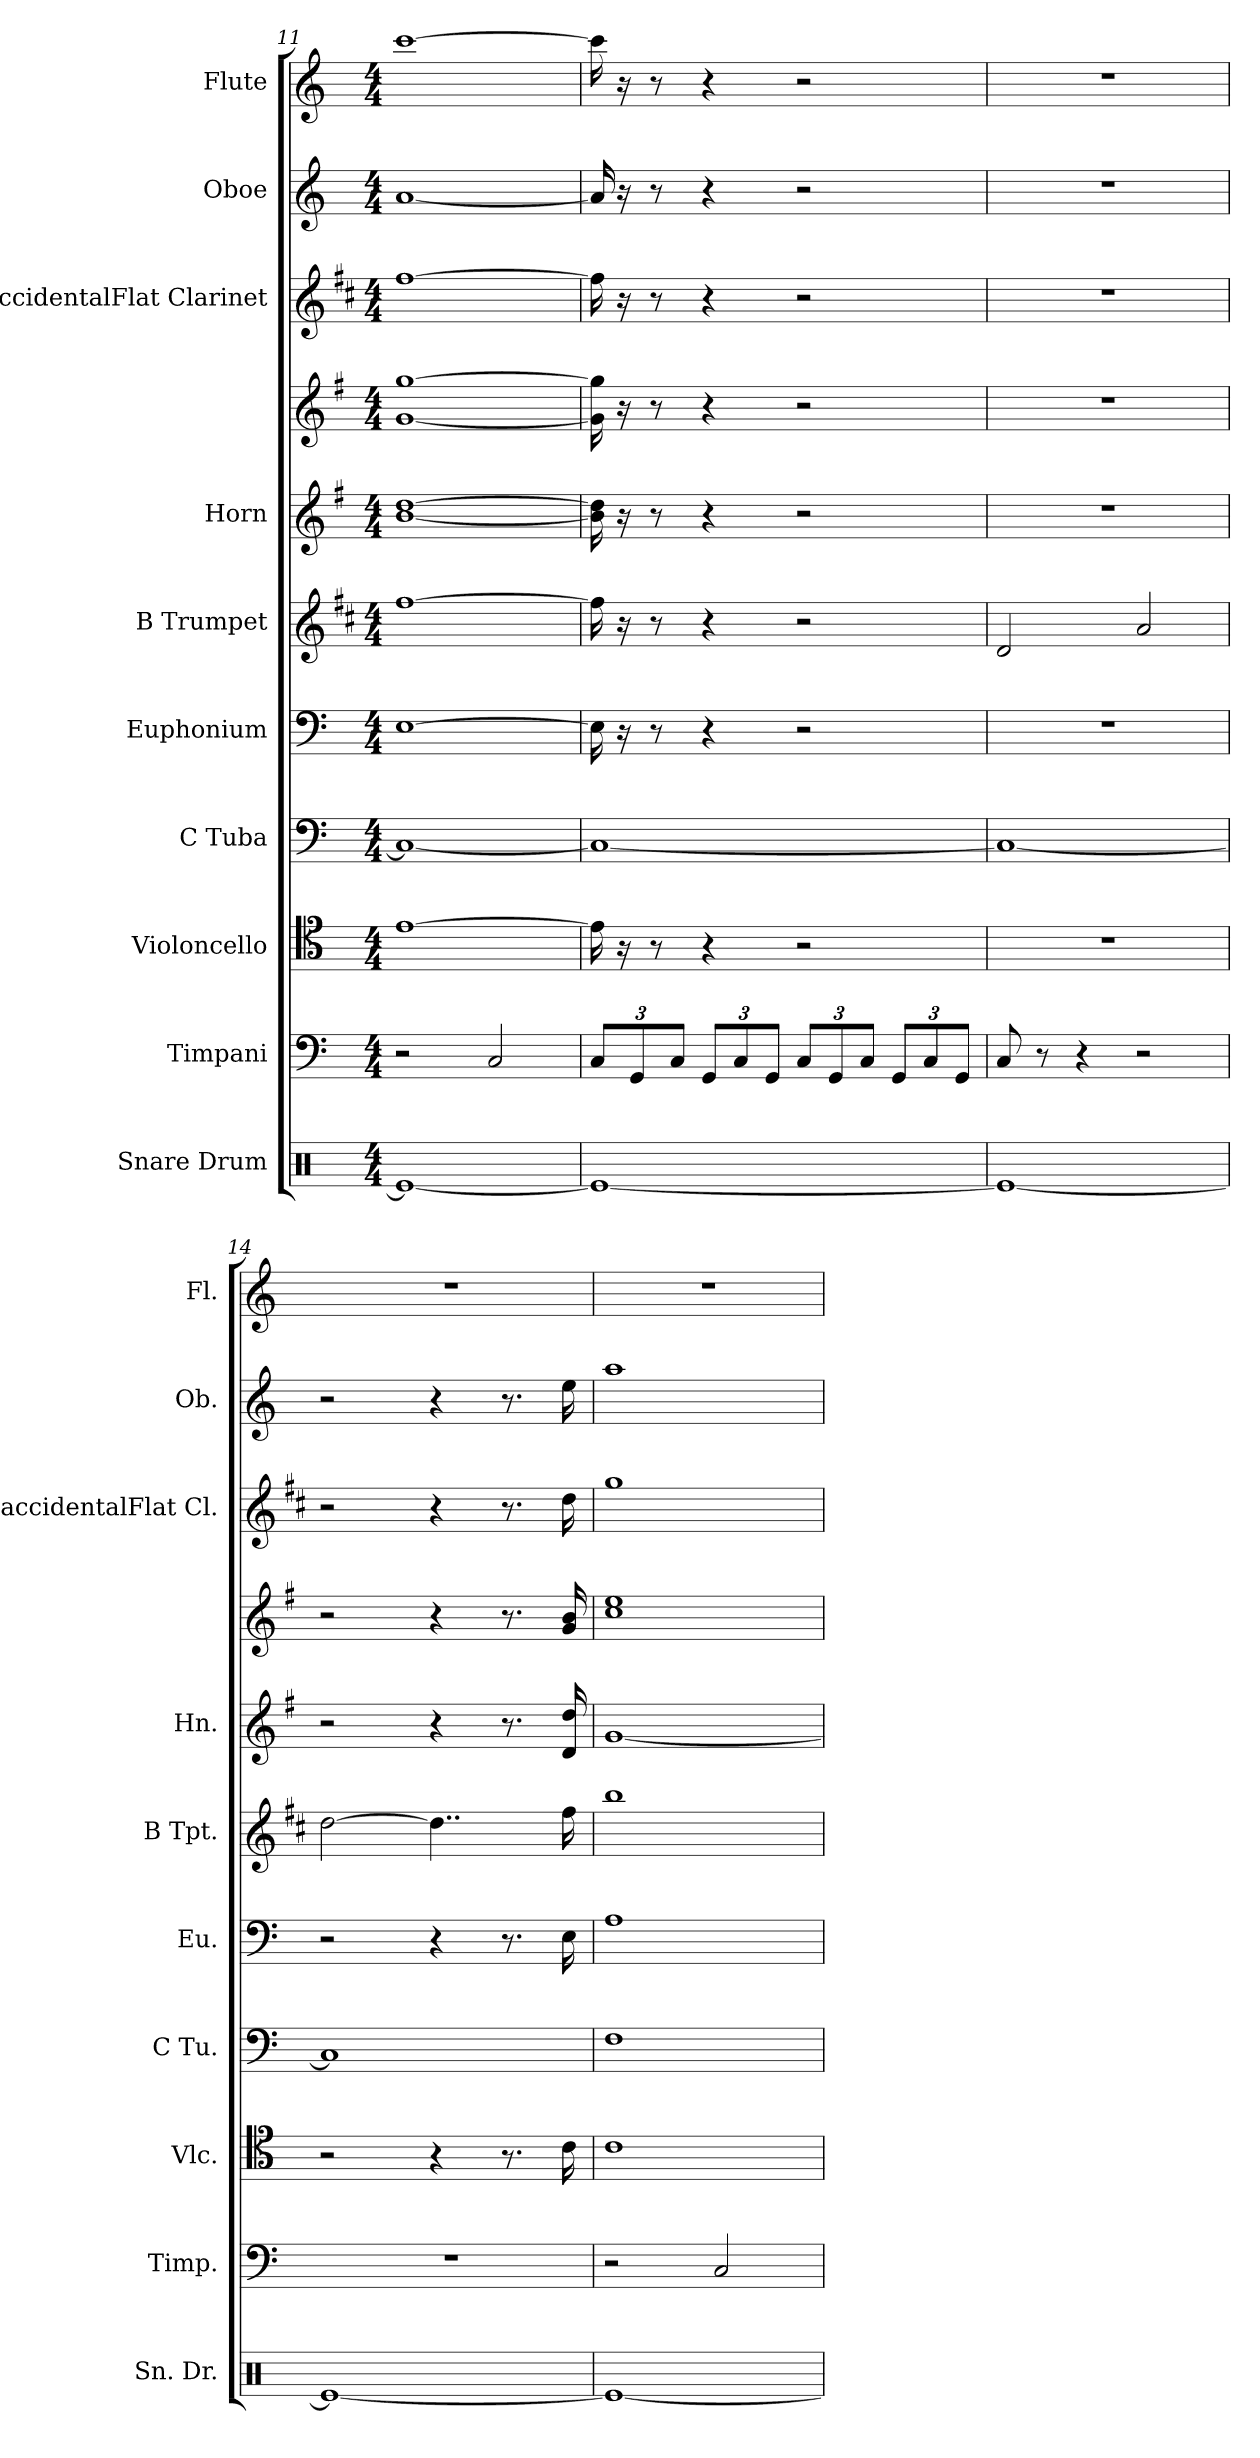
**kern	**kern	**kern	**kern	**kern	**kern	**kern	**kern	**kern	**kern	**kern
*part10	*part9	*part8	*part7	*part6	*part5	*part4	*part4	*part3	*part2	*part1
*staff11	*staff10	*staff9	*staff8	*staff7	*staff6	*staff5	*staff4	*staff3	*staff2	*staff1
*I"Snare Drum	*I"Timpani	*I"Violoncello	*I"C Tuba	*I"Euphonium	*I"B Trumpet	*I"Horn	*	*I"BaccidentalFlat Clarinet	*I"Oboe	*I"Flute
*I'Sn. Dr.	*I'Timp.	*I'Vlc.	*I'C Tu.	*I'Eu.	*I'B Tpt.	*I'Hn.	*	*I'BaccidentalFlat Cl.	*I'Ob.	*I'Fl.
*clefX	*clefF4	*clefC4	*clefF4	*clefF4	*clefG2	*clefG2	*clefG2	*clefG2	*clefG2	*clefG2
*	*	*	*	*	*ITrd1c2	*ITrd4c7	*ITrd4c7	*ITrd1c2	*	*
*k[]	*k[]	*k[]	*k[]	*k[]	*k[]	*k[]	*k[]	*k[]	*k[]	*k[]
*M4/4	*M4/4	*M4/4	*M4/4	*M4/4	*M4/4	*M4/4	*M4/4	*M4/4	*M4/4	*M4/4
=11	=11	=11	=11	=11	=11	=11	=11	=11	=11	=11
1Re_	2r	[1e	1C_	[1E	[1ee	[1e [1g	[1c [1cc	[1ee	[1a	[1ccc
.	2C/	.	.	.	.	.	.	.	.	.
=12	=12	=12	=12	=12	=12	=12	=12	=12	=12	=12
*	*Xbrackettup	*	*	*	*	*	*	*	*	*
1Re_	12C/L	16e\]	1C_	16E\]	16ee\]	16e\] 16g\]	16c\] 16cc\]	16ee\]	16a/]	16ccc\]
.	.	16r	.	16r	16r	16r	16r	16r	16r	16r
.	12GG/	.	.	.	.	.	.	.	.	.
.	.	8r	.	8r	8r	8r	8r	8r	8r	8r
.	12C/J	.	.	.	.	.	.	.	.	.
.	12GG/L	4r	.	4r	4r	4r	4r	4r	4r	4r
.	12C/	.	.	.	.	.	.	.	.	.
.	12GG/J	.	.	.	.	.	.	.	.	.
.	12C/L	2r	.	2r	2r	2r	2r	2r	2r	2r
.	12GG/	.	.	.	.	.	.	.	.	.
.	12C/J	.	.	.	.	.	.	.	.	.
.	12GG/L	.	.	.	.	.	.	.	.	.
.	12C/	.	.	.	.	.	.	.	.	.
.	12GG/J	.	.	.	.	.	.	.	.	.
=13	=13	=13	=13	=13	=13	=13	=13	=13	=13	=13
1Re_	8C/	1r	1C_	1r	2c/	1r	1r	1r	1r	1r
.	8r	.	.	.	.	.	.	.	.	.
.	4r	.	.	.	.	.	.	.	.	.
.	2r	.	.	.	2g/	.	.	.	.	.
=14	=14	=14	=14	=14	=14	=14	=14	=14	=14	=14
1Re_	1r	2r	1C]	2r	[2cc\	2r	2r	2r	2r	1r
.	.	4r	.	4r	4..cc\]	4r	4r	4r	4r	.
.	.	8.r	.	8.r	.	8.r	8.r	8.r	8.r	.
.	.	16c\	.	16E\	16ee\	16G/ 16g/	16c/ 16e/	16cc\	16ee\	.
!!LO:PB:g=z
=15	=15	=15	=15	=15	=15	=15	=15	=15	=15	=15
1Re_	2r	1c	1F	1A	1aa	[1c	1f 1a	1ff	1aa	1r
.	2C/	.	.	.	.	.	.	.	.	.
=	=	=	=	=	=	=	=	=	=	=
*-	*-	*-	*-	*-	*-	*-	*-	*-	*-	*-
